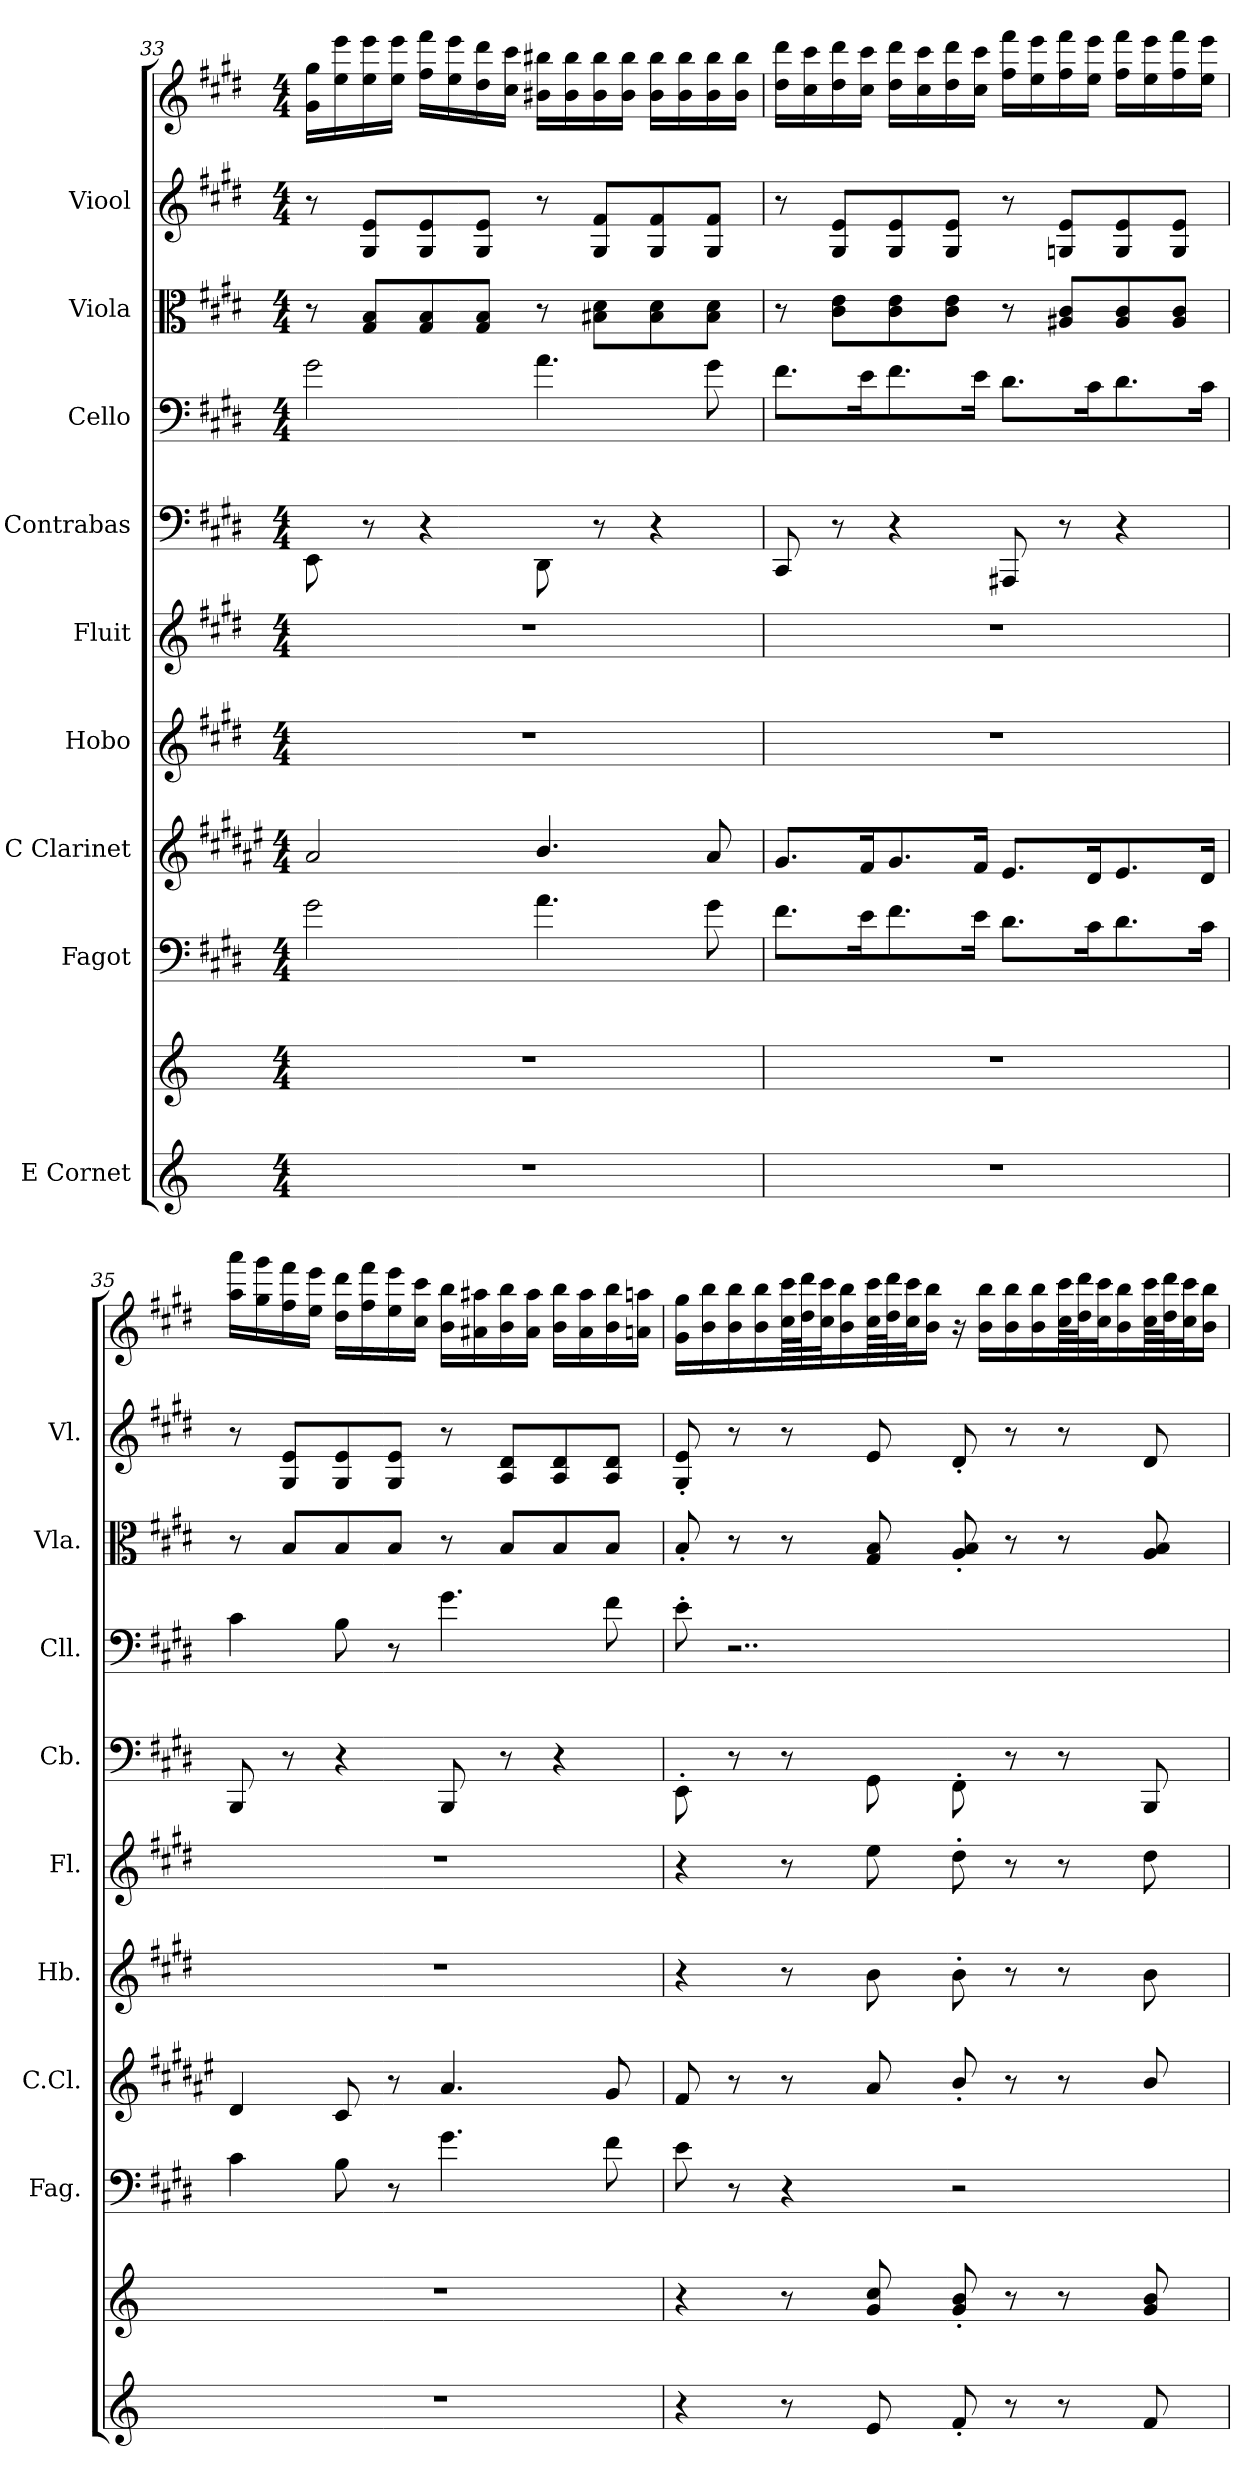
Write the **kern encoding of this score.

**kern	**kern	**kern	**kern	**kern	**kern	**kern	**kern	**kern	**kern	**kern
*part9	*part9	*part8	*part7	*part6	*part5	*part4	*part3	*part2	*part1	*part1
*staff11	*staff10	*staff9	*staff8	*staff7	*staff6	*staff5	*staff4	*staff3	*staff2	*staff1
*I"E Cornet	*	*I"Fagot	*I"C Clarinet	*I"Hobo	*I"Fluit	*I"Contrabas	*I"Cello	*I"Viola	*I"Viool	*
*	*	*I'Fag.	*I'C.Cl.	*I'Hb.	*I'Fl.	*I'Cb.	*I'Cll.	*I'Vla.	*I'Vl.	*
!!LO:PB:g=z
*clefG2	*clefG2	*clefF4	*clefG2	*clefG2	*clefG2	*clefF4	*clefF4	*clefC3	*clefG2	*clefG2
*ITrd-2c-4	*ITrd-2c-4	*	*ITrd1c2	*	*	*ITrd7c12	*	*	*	*
*k[f#c#g#d#]	*k[f#c#g#d#]	*k[f#c#g#d#]	*k[f#c#g#d#]	*k[f#c#g#d#]	*k[f#c#g#d#]	*k[f#c#g#d#]	*k[f#c#g#d#]	*k[f#c#g#d#]	*k[f#c#g#d#]	*k[f#c#g#d#]
*E:	*E:	*E:	*E:	*E:	*E:	*E:	*E:	*E:	*E:	*E:
*M4/4	*M4/4	*M4/4	*M4/4	*M4/4	*M4/4	*M4/4	*M4/4	*M4/4	*M4/4	*M4/4
=33	=33	=33	=33	=33	=33	=33	=33	=33	=33	=33
1r	1r	2g#\	2g#/	1r	1r	8EEE\	2g#\	8r	8r	16g#\ 16gg#\LL
.	.	.	.	.	.	.	.	.	.	16ee\ 16eee\
.	.	.	.	.	.	8r	.	8G#/ 8B/L	8G#/ 8e/L	16ee\ 16eee\
.	.	.	.	.	.	.	.	.	.	16ee\ 16eee\JJ
.	.	.	.	.	.	4r	.	8G#/ 8B/	8G#/ 8e/	16ff#\ 16fff#\LL
.	.	.	.	.	.	.	.	.	.	16ee\ 16eee\
.	.	.	.	.	.	.	.	8G#/ 8B/J	8G#/ 8e/J	16dd#\ 16ddd#\
.	.	.	.	.	.	.	.	.	.	16cc#\ 16ccc#\JJ
.	.	4.a\	4.a/	.	.	8DDD#\	4.a\	8r	8r	16b#X\ 16bb#X\LL
.	.	.	.	.	.	.	.	.	.	16b#\ 16bb#\
.	.	.	.	.	.	8r	.	8B#X\ 8d#\L	8G#/ 8f#/L	16b#\ 16bb#\
.	.	.	.	.	.	.	.	.	.	16b#\ 16bb#\JJ
.	.	.	.	.	.	4r	.	8B#\ 8d#\	8G#/ 8f#/	16b#\ 16bb#\LL
.	.	.	.	.	.	.	.	.	.	16b#\ 16bb#\
.	.	8g#\	8g#/	.	.	.	8g#\	8B#\ 8d#\J	8G#/ 8f#/J	16b#\ 16bb#\
.	.	.	.	.	.	.	.	.	.	16b#\ 16bb#\JJ
=34	=34	=34	=34	=34	=34	=34	=34	=34	=34	=34
1r	1r	8.f#\L	8.f#/L	1r	1r	8CCC#/	8.f#\L	8r	8r	16dd#\ 16ddd#\LL
.	.	.	.	.	.	.	.	.	.	16cc#\ 16ccc#\
.	.	.	.	.	.	8r	.	8c#\ 8e\L	8G#/ 8e/L	16dd#\ 16ddd#\
.	.	16e\K	16e/K	.	.	.	16e\K	.	.	16cc#\ 16ccc#\JJ
.	.	8.f#\	8.f#/	.	.	4r	8.f#\	8c#\ 8e\	8G#/ 8e/	16dd#\ 16ddd#\LL
.	.	.	.	.	.	.	.	.	.	16cc#\ 16ccc#\
.	.	.	.	.	.	.	.	8c#\ 8e\J	8G#/ 8e/J	16dd#\ 16ddd#\
.	.	16e\Jk	16e/Jk	.	.	.	16e\Jk	.	.	16cc#\ 16ccc#\JJ
.	.	8.d#\L	8.d#/L	.	.	8AAAA#X/	8.d#\L	8r	8r	16ff#\ 16fff#\LL
.	.	.	.	.	.	.	.	.	.	16ee\ 16eee\
.	.	.	.	.	.	8r	.	8A#X/ 8c#/L	8Gn/ 8e/L	16ff#\ 16fff#\
.	.	16c#\K	16c#/K	.	.	.	16c#\K	.	.	16ee\ 16eee\JJ
.	.	8.d#\	8.d#/	.	.	4r	8.d#\	8A#/ 8c#/	8G/ 8e/	16ff#\ 16fff#\LL
.	.	.	.	.	.	.	.	.	.	16ee\ 16eee\
.	.	.	.	.	.	.	.	8A#/ 8c#/J	8G/ 8e/J	16ff#\ 16fff#\
.	.	16c#\Jk	16c#/Jk	.	.	.	16c#\Jk	.	.	16ee\ 16eee\JJ
!!LO:PB:g=z
=35	=35	=35	=35	=35	=35	=35	=35	=35	=35	=35
1r	1r	4c#\	4c#/	1r	1r	8BBBB/	4c#\	8r	8r	16aa\ 16aaa\LL
.	.	.	.	.	.	.	.	.	.	16gg#\ 16ggg#\
.	.	.	.	.	.	8r	.	8B/L	8G#/ 8e/L	16ff#\ 16fff#\
.	.	.	.	.	.	.	.	.	.	16ee\ 16eee\JJ
.	.	8B\	8B/	.	.	4r	8B\	8B/	8G#/ 8e/	16dd#\ 16ddd#\LL
.	.	.	.	.	.	.	.	.	.	16ff#\ 16fff#\
.	.	8r	8r	.	.	.	8r	8B/J	8G#/ 8e/J	16ee\ 16eee\
.	.	.	.	.	.	.	.	.	.	16cc#\ 16ccc#\JJ
.	.	4.g#\	4.g#/	.	.	8BBBB/	4.g#\	8r	8r	16b\ 16bb\LL
.	.	.	.	.	.	.	.	.	.	16a#X\ 16aa#X\
.	.	.	.	.	.	8r	.	8B/L	8A/ 8d#/L	16b\ 16bb\
.	.	.	.	.	.	.	.	.	.	16a#\ 16aa#\JJ
.	.	.	.	.	.	4r	.	8B/	8A/ 8d#/	16b\ 16bb\LL
.	.	.	.	.	.	.	.	.	.	16a#\ 16aa#\
.	.	8f#\	8f#/	.	.	.	8f#\	8B/J	8A/ 8d#/J	16b\ 16bb\
.	.	.	.	.	.	.	.	.	.	16an\ 16aan\JJ
!!LO:PB:g=z
=36	=36	=36	=36	=36	=36	=36	=36	=36	=36	=36
4r	4r	8e\	8e/	4r	4r	8EEE'\	8e'\	8B'/	8G#/' 8e/'	16g#\ 16gg#\LL
.	.	.	.	.	.	.	.	.	.	16b\ 16bb\
.	.	8r	8r	.	.	8r	2..r	8r	8r	16b\ 16bb\
.	.	.	.	.	.	.	.	.	.	16b\ 16bb\
8r	8r	4r	8r	8r	8r	8r	.	8r	8r	64cc#\ 64ccc#\LL
.	.	.	.	.	.	.	.	.	.	64dd#\ 64ddd#\J
.	.	.	.	.	.	.	.	.	.	32cc#\ 32ccc#\J
.	.	.	.	.	.	.	.	.	.	16b\ 16bb\
8g#/	8b/ 8ee/	.	8g#/	8b\	8ee\	8GGG#\	.	8G#/ 8B/	8e/	64cc#\ 64ccc#\LL
.	.	.	.	.	.	.	.	.	.	64dd#\ 64ddd#\J
.	.	.	.	.	.	.	.	.	.	32cc#\ 32ccc#\J
.	.	.	.	.	.	.	.	.	.	16b\ 16bb\JJ
8a'/	8b/' 8dd#/'	2r	8a'/	8b'\	8dd#'\	8FFF#'\	.	8A/' 8B/'	8d#'/	16r
.	.	.	.	.	.	.	.	.	.	16b\ 16bb\LL
8r	8r	.	8r	8r	8r	8r	.	8r	8r	16b\ 16bb\
.	.	.	.	.	.	.	.	.	.	16b\ 16bb\
8r	8r	.	8r	8r	8r	8r	.	8r	8r	64cc#\ 64ccc#\LL
.	.	.	.	.	.	.	.	.	.	64dd#\ 64ddd#\J
.	.	.	.	.	.	.	.	.	.	32cc#\ 32ccc#\J
.	.	.	.	.	.	.	.	.	.	16b\ 16bb\
8a/	8b/ 8dd#/	.	8a/	8b\	8dd#\	8BBBB/	.	8A/ 8B/	8d#/	64cc#\ 64ccc#\LL
.	.	.	.	.	.	.	.	.	.	64dd#\ 64ddd#\J
.	.	.	.	.	.	.	.	.	.	32cc#\ 32ccc#\J
.	.	.	.	.	.	.	.	.	.	16b\ 16bb\JJ
=	=	=	=	=	=	=	=	=	=	=
*-	*-	*-	*-	*-	*-	*-	*-	*-	*-	*-
